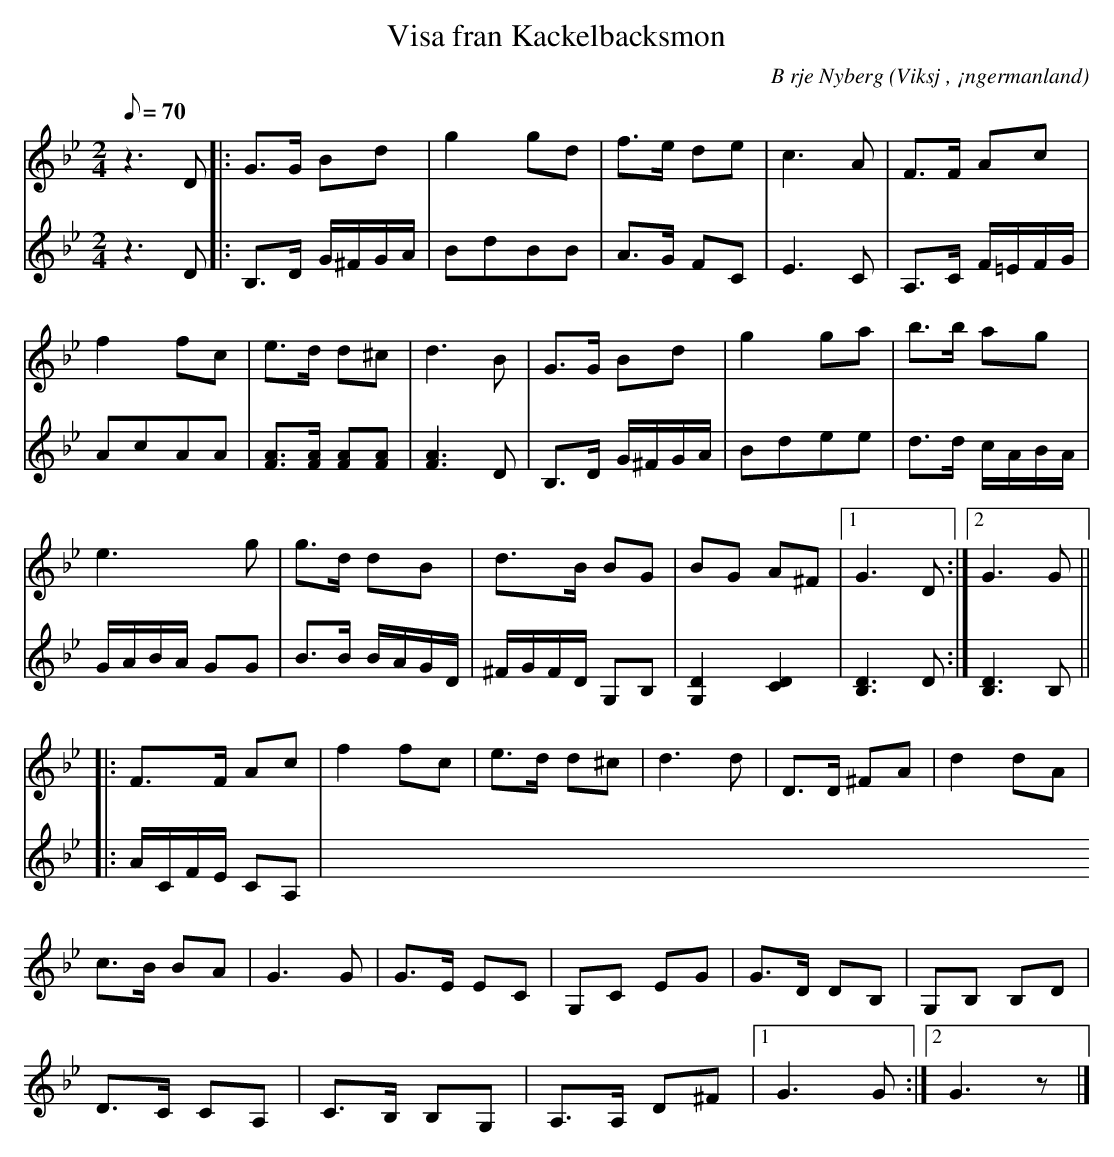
X:1
T:Visa fran Kackelbacksmon
C:B rje Nyberg
O:Viksj , ¡ngermanland
M:2/4
L:1/8
Q:70
K:Gm
V:1
z2> D2|: G>G Bd | g2 gd | f>e de | c2>A2 | F>F Ac |
f2 fc | e>d d^c | d2>B2 | G>G Bd |g2 ga | b>b ag |
e2> g2 | g>d dB |d>B BG |BG A^F |1 G2> D2 :|2 G2> G2 ||
|: F>F Ac | f2 fc | e>d d^c | d2>d2 | D>D ^FA | d2 dA |
c>B BA |G2> G2 | G>E EC | G,C EG | G>D DB, | G,B, B,D |
D>C CA, | C>B, B,G, | A,>A, D^F |1 G2> G2 :|2 G2> z2 |]
V:2
z2> D2 |: B,>D G/2^F/2G/2A/2 | BdBB | A>G FC | E2>C2 | A,>C F/2=E/2F/2G/2 |
AcAA | [AF]>[AF] [AF][AF] | [A2F2]> D2 | B,>D G/2^F/2G/2A/2 | Bdee | d>d c/2A/2B/2A/2 |
G/2A/2B/2A/2 GG | B>B B/2A/2G/2D/2 | ^F/2G/2F/2D/2 G,B, | [G,2D2] [C2D2] | [D2B,2]> D2 :| [D2B,2]> B,2 ||
|: A/2,C/2,F/2E/2 CA, |
